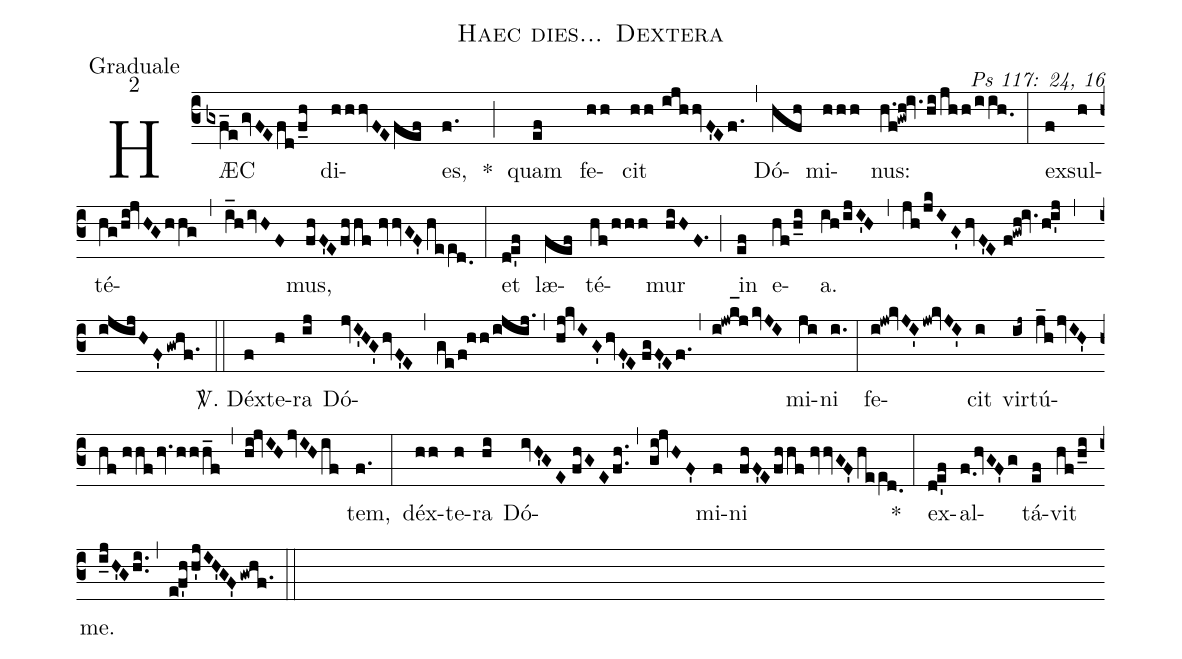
name: Haec dies... Dextera;
office-part: Graduale;
mode: 2;
commentary: Ps 117: 24, 16;
%%
(c3) HÆC(gxf_egvFEfd/f_h) di(hhhvFEfef)es,(f.) *(;) quam(ef) fe(hh)cit(hh//ijhhvF'Ef.) (,) Dó(hfh)mi(hhh)nus:(h.f!gwh!iv.hi/jhh/iih.0) (:)
ex(f)sul(h)té(hg/hi!jvHGhhg)(,)(i_hivHF)mus,(fhF'Efhhf//hvvGF'/!hee[ll:1]d.0) (:)
et(de'f) læ(fef)té(hf/hhh)mur(hiHF.1) (;) in(ef) e(hf/h_i)a.(ih/ijI'H) (,) (jh/jkIG'hvF'E//f!gwh!iv.hi'j) (,) (ijijHF'gwhf.1) (::)
<sp>V/</sp>. Déx(f)te(h)ra(ij) Dó(jvI'HG'hvF'E)(,)(ge/f!hh/ijij.)(,)(hj!kvIG'hvF'E//fgF'Ef.)(,)(i!jwk_[hl:1]jkvJI)mi(ji)ni(i.) (:)
fe(i!jw!kvJI'jw!kvJI')cit(i) vir(ij~)tú(j_hjvIH'hf//hhfhv.hhh_f)(,)(hi!jvIHjvIHif)tem,(f.) (:)
déx(hh)te(h)ra(hi) Dó(ivH'GE//fhGEfh..)(,)(gi!jvHF')mi(f)ni(fhF'Efhhf//hvvGF'/!hee[ll:1]d.0) *(:)
ex(de'f)al(f.0/[-0.5]hvGF'g)tá(ef)vit(hf/h_i) me.(i_jH'Ghi..) (,) (ef'hh'jIH'GF'gwhf.1) (::)
